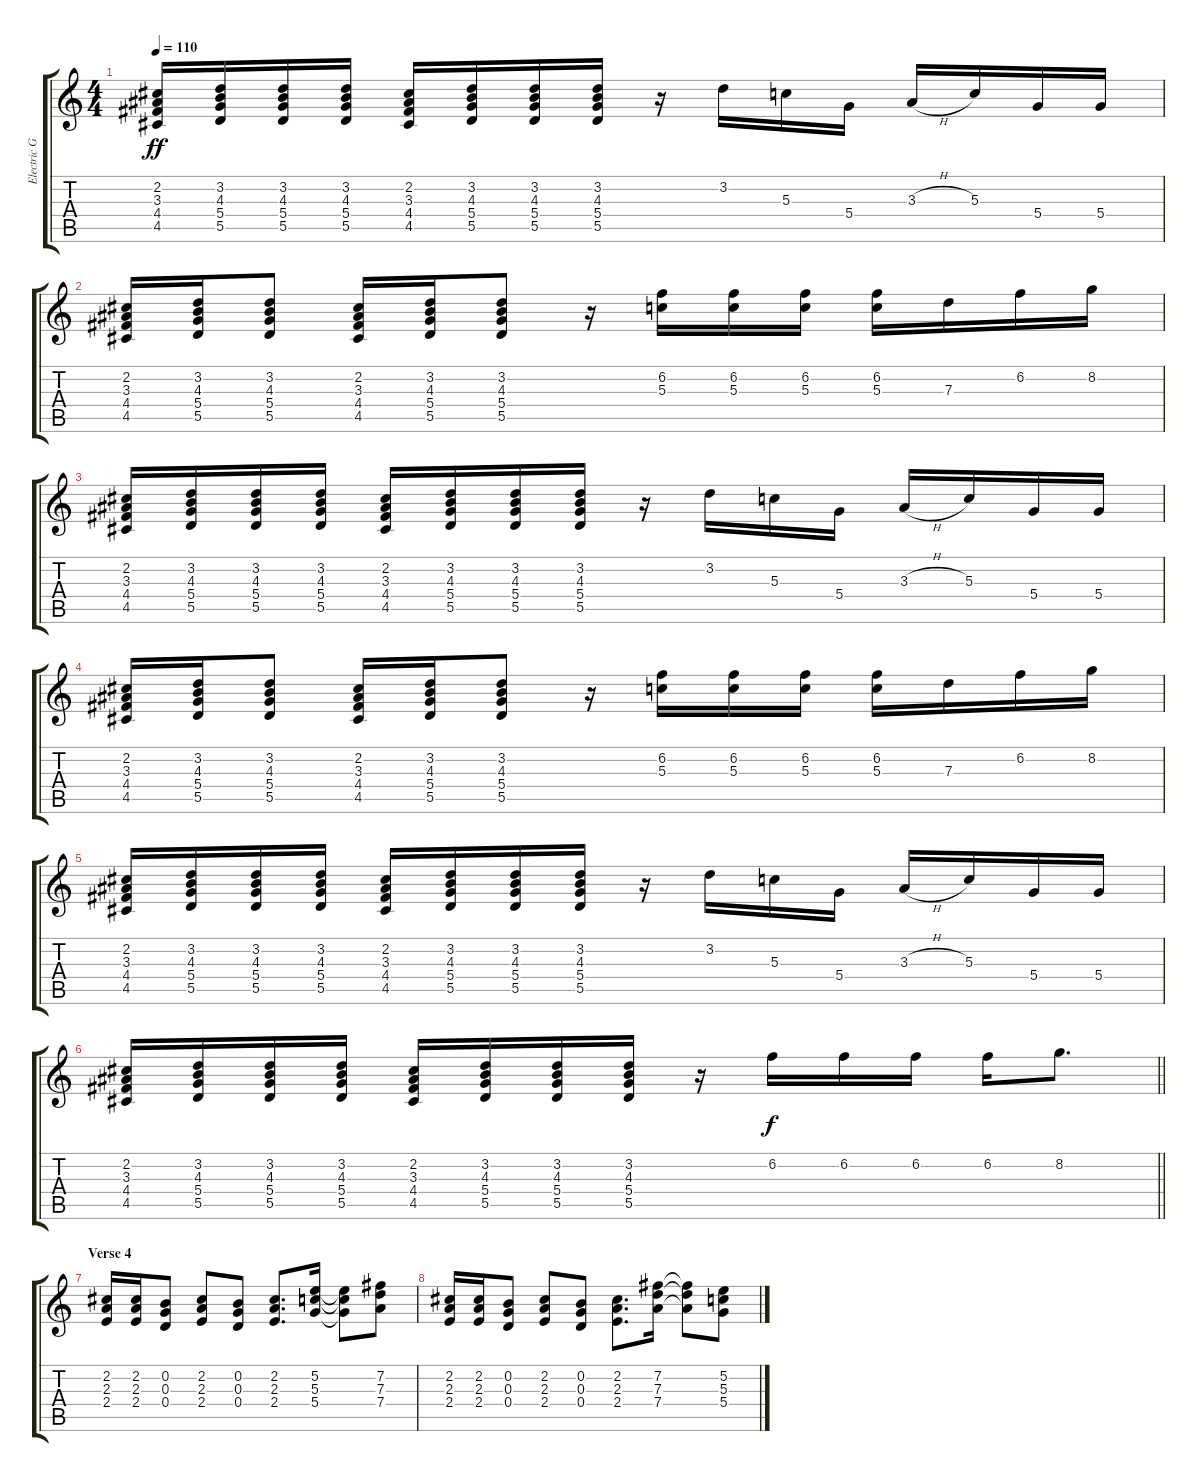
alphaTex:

\track ("Electric Guitar I" "Electric G") {instrument distortionguitar}
\staff {score tabs}
\tuning (E4 B3 G3 D3 A2 E2) {hide}
\ts (4 4)
\tempo 110
\clef g2
\ks c
(2.2 3.3 4.4 4.5).16{dy ff} (3.2 4.3 5.4 5.5).16 (3.2 4.3 5.4 5.5).16 (3.2 4.3 5.4 5.5).16 (2.2 3.3 4.4 4.5).16 (3.2 4.3 5.4 5.5).16 (3.2 4.3 5.4 5.5).16 (3.2 4.3 5.4 5.5).16 r.16 3.2.16 5.3.16 5.4.16 3.3{h}.16 5.3.16 5.4.16 5.4.16 |
(2.2 3.3 4.4 4.5).16 (3.2 4.3 5.4 5.5).16 (3.2 4.3 5.4 5.5).8 (2.2 3.3 4.4 4.5).16 (3.2 4.3 5.4 5.5).16 (3.2 4.3 5.4 5.5).8 r.16 (6.2 5.3).16 (6.2 5.3).16 (6.2 5.3).16 (6.2 5.3).16 7.3.16 6.2.16 8.2.16 |
(2.2 3.3 4.4 4.5).16 (3.2 4.3 5.4 5.5).16 (3.2 4.3 5.4 5.5).16 (3.2 4.3 5.4 5.5).16 (2.2 3.3 4.4 4.5).16 (3.2 4.3 5.4 5.5).16 (3.2 4.3 5.4 5.5).16 (3.2 4.3 5.4 5.5).16 r.16 3.2.16 5.3.16 5.4.16 3.3{h}.16 5.3.16 5.4.16 5.4.16 |
(2.2 3.3 4.4 4.5).16 (3.2 4.3 5.4 5.5).16 (3.2 4.3 5.4 5.5).8 (2.2 3.3 4.4 4.5).16 (3.2 4.3 5.4 5.5).16 (3.2 4.3 5.4 5.5).8 r.16 (6.2 5.3).16 (6.2 5.3).16 (6.2 5.3).16 (6.2 5.3).16 7.3.16 6.2.16 8.2.16 |
(2.2 3.3 4.4 4.5).16 (3.2 4.3 5.4 5.5).16 (3.2 4.3 5.4 5.5).16 (3.2 4.3 5.4 5.5).16 (2.2 3.3 4.4 4.5).16 (3.2 4.3 5.4 5.5).16 (3.2 4.3 5.4 5.5).16 (3.2 4.3 5.4 5.5).16 r.16 3.2.16 5.3.16 5.4.16 3.3{h}.16 5.3.16 5.4.16 5.4.16 |
\barLineRight lightlight
(2.2 3.3 4.4 4.5).16 (3.2 4.3 5.4 5.5).16 (3.2 4.3 5.4 5.5).16 (3.2 4.3 5.4 5.5).16 (2.2 3.3 4.4 4.5).16 (3.2 4.3 5.4 5.5).16 (3.2 4.3 5.4 5.5).16 (3.2 4.3 5.4 5.5).16 r.16 6.2.16{dy f} 6.2.16 6.2.16 6.2.16 8.2.8{d} |
\section ("" "Verse 4")
(2.2 2.3 2.4).16 (2.2 2.3 2.4).16 (0.2 0.3 0.4).8 (2.2 2.3 2.4).8 (0.2 0.3 0.4).8 (2.2 2.3 2.4).8{d} (5.2 5.3 5.4).16 (5.2{t} 5.3{t} 5.4{t}).8 (7.2 7.3 7.4).8 |
(2.2 2.3 2.4).16 (2.2 2.3 2.4).16 (0.2 0.3 0.4).8 (2.2 2.3 2.4).8 (0.2 0.3 0.4).8 (2.2 2.3 2.4).8{d} (7.2 7.3 7.4).16 (7.2{t} 7.3{t} 7.4{t}).8 (5.2 5.3 5.4).8
